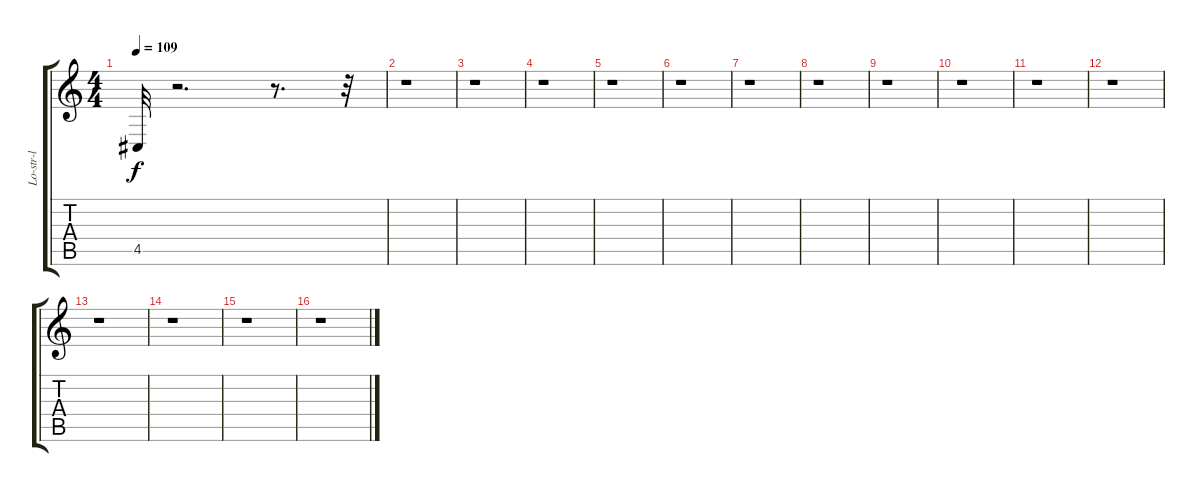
\track ("Lo-str-l" "Lo-str-l") {instrument stringensemble1}
\staff {score tabs}
\tuning (E4 B3 G3 D3 A2 E2) {hide}
\ts (4 4)
\tempo 109
\clef g2
\ks c
4.5{t}.32{dy f} r.2{d} r.8{d} r.32 |
r.1 |
r.1 |
r.1 |
r.1 |
r.1 |
r.1 |
r.1 |
r.1 |
r.1 |
r.1 |
r.1 |
r.1 |
r.1 |
r.1 |
r.1
